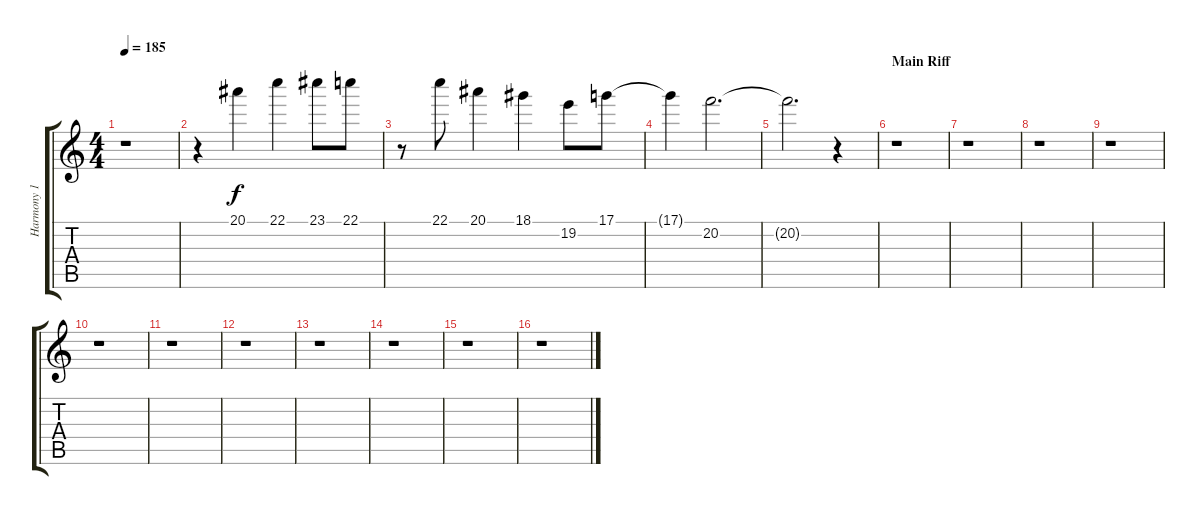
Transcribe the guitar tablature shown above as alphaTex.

\track ("Harmony 1" "Harmony 1") {instrument overdrivenguitar}
\staff {score tabs}
\tuning (D4 A3 F3 C3 G2 C2) {hide}
\ts (4 4)
\tempo 185
\clef g2
\ks aminor
r.1{dy f} |
r.4 20.1.4 22.1.4 23.1.8 22.1.8 |
r.8 22.1.8 20.1.4 18.1.4 19.2.8 17.1.8 |
17.1{t}.4 20.2.2{d} |
20.2{t}.2{d} r.4 |
\section ("" "Main Riff")
r.1 |
r.1 |
r.1 |
r.1 |
r.1 |
r.1 |
r.1 |
r.1 |
r.1 |
r.1 |
r.1
